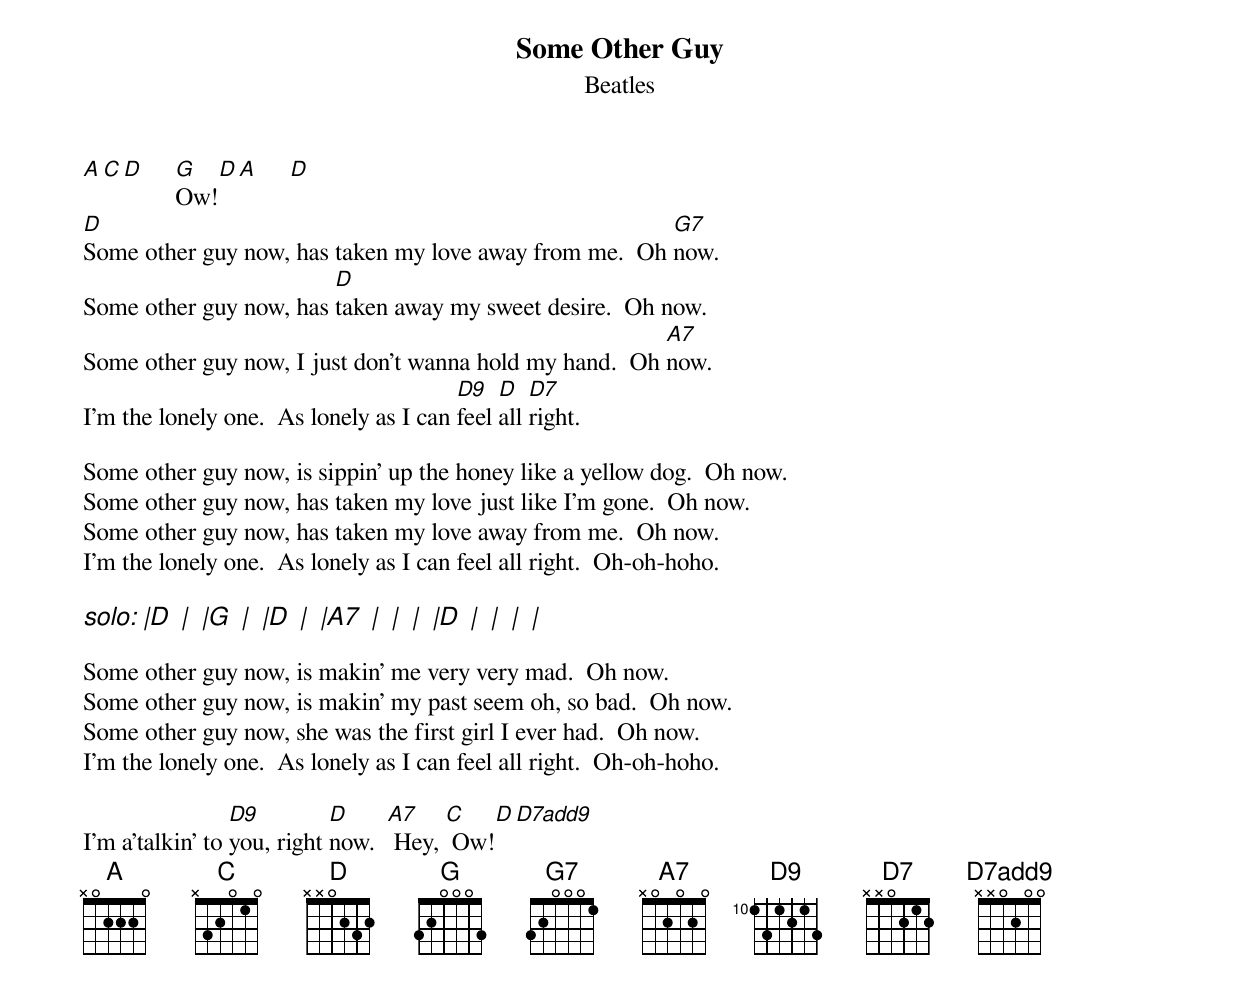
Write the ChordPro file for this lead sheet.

{t:Some Other Guy}
{st:Beatles}
{define: D7add9 base-fret 0 frets x x 0 2 0 0}
[A][C][D]     [G]Ow![D][A]     [D]
[D]Some other guy now, has taken my love away from me.  Oh [G7]now.
Some other guy now, has [D]taken away my sweet desire.  Oh now.
Some other guy now, I just don't wanna hold my hand.  Oh [A7]now.
I'm the lonely one.  As lonely as I can [D9]feel [D]all [D7]right.

Some other guy now, is sippin' up the honey like a yellow dog.  Oh now.
Some other guy now, has taken my love just like I'm gone.  Oh now.
Some other guy now, has taken my love away from me.  Oh now.
I'm the lonely one.  As lonely as I can feel all right.  Oh-oh-hoho.

{ci: solo: |D  |  |G  |  |D  |  |A7  |  |  |  |D  |  |  |  |}

Some other guy now, is makin' me very very mad.  Oh now.
Some other guy now, is makin' my past seem oh, so bad.  Oh now.
Some other guy now, she was the first girl I ever had.  Oh now.
I'm the lonely one.  As lonely as I can feel all right.  Oh-oh-hoho.

I'm a'talkin' to [D9]you, right [D]now.  [A7] Hey, [C] Ow![D][D7add9]
